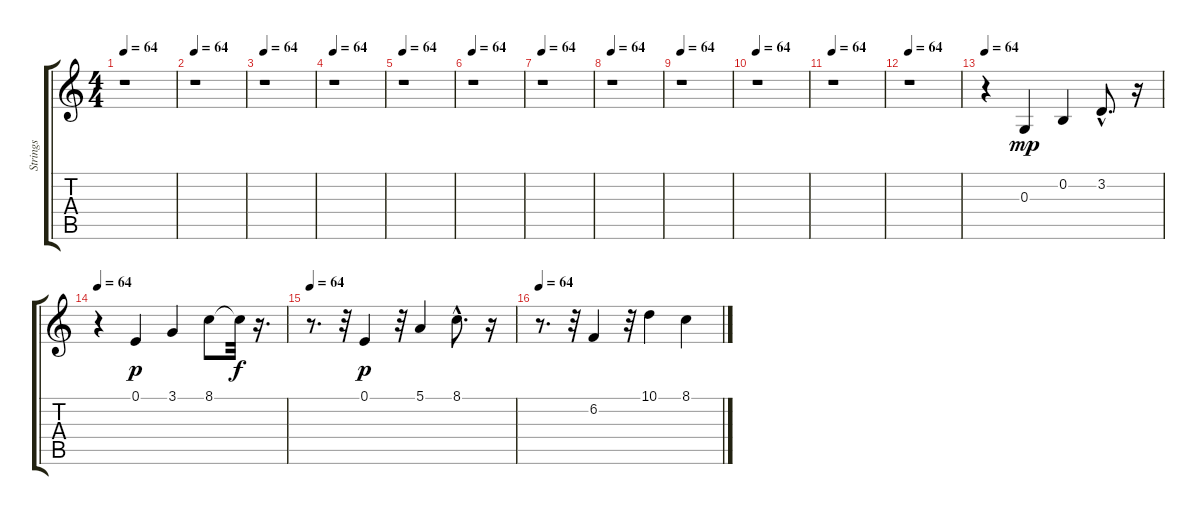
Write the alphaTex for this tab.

\track ("Strings" "Strings") {instrument synthstrings1}
\staff {score tabs}
\tuning (E4 B3 G3 D3 A2 E2) {hide}
\ts (4 4)
\tempo 64
\clef g2
\ks c
r.1{dy mp instrument synthstrings1} |
\tempo 64
r.1 |
\tempo 64
r.1 |
\tempo 64
r.1 |
\tempo 64
r.1 |
\tempo 64
r.1 |
\tempo 64
r.1 |
\tempo 64
r.1 |
\tempo 64
r.1 |
\tempo 64
r.1 |
\tempo 64
r.1 |
\tempo 64
r.1 |
\tempo 64
r.4 0.3.4 0.2.4 3.2{hac}.8{d} r.16 |
\tempo 64
r.4 0.1.4{dy p} 3.1.4 8.1.8 8.1{t}.32{dy f} r.16{d} |
\tempo 64
r.8{d} r.32 0.1.4{dy p} r.32 5.1.4 8.1{hac}.8{d} r.16 |
\tempo 64
r.8{d} r.32 6.2.4 r.32 10.1.4 8.1.4
